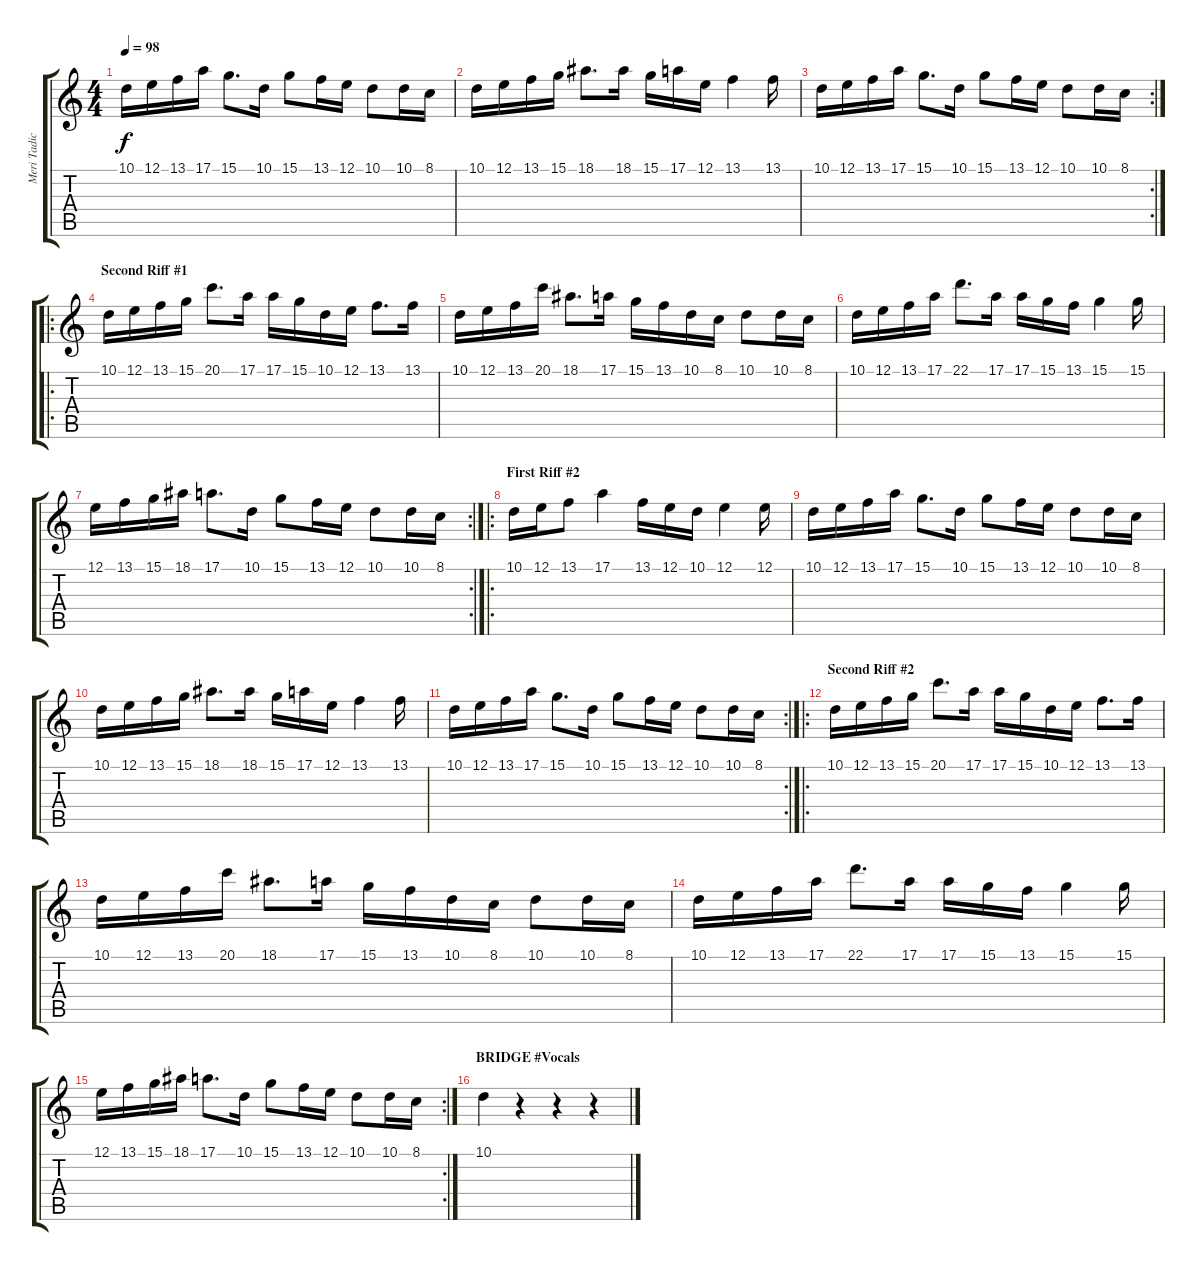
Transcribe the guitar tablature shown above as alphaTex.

\track ("Meri Tadic" "Meri Tadic") {instrument fiddle}
\staff {score tabs}
\tuning (E4 B3 G3 D3 A2 E2) {hide}
\ts (4 4)
\tempo 98
\clef g2
\ks c
10.1.16{dy f} 12.1.16 13.1.16 17.1.16 15.1.8{d} 10.1.16 15.1.8 13.1.16 12.1.16 10.1.8 10.1.16 8.1.16 |
10.1.16 12.1.16 13.1.16 15.1.16 18.1.8{d} 18.1.16 15.1.16 17.1.16 12.1.16 13.1.4 13.1.16 |
\rc 2
10.1.16 12.1.16 13.1.16 17.1.16 15.1.8{d} 10.1.16 15.1.8 13.1.16 12.1.16 10.1.8 10.1.16 8.1.16 |
\ro
\section ("" "Second Riff #1")
10.1.16 12.1.16 13.1.16 15.1.16 20.1.8{d} 17.1.16 17.1.16 15.1.16 10.1.16 12.1.16 13.1.8{d} 13.1.16 |
10.1.16 12.1.16 13.1.16 20.1.16 18.1.8{d} 17.1.16 15.1.16 13.1.16 10.1.16 8.1.16 10.1.8 10.1.16 8.1.16 |
10.1.16 12.1.16 13.1.16 17.1.16 22.1.8{d} 17.1.16 17.1.16 15.1.16 13.1.16 15.1.4 15.1.16 |
\rc 2
12.1.16 13.1.16 15.1.16 18.1.16 17.1.8{d} 10.1.16 15.1.8 13.1.16 12.1.16 10.1.8 10.1.16 8.1.16 |
\ro
\section ("" "First Riff #2")
10.1.16 12.1.16 13.1.8 17.1.4 13.1.16 12.1.16 10.1.16 12.1.4 12.1.16 |
10.1.16 12.1.16 13.1.16 17.1.16 15.1.8{d} 10.1.16 15.1.8 13.1.16 12.1.16 10.1.8 10.1.16 8.1.16 |
10.1.16 12.1.16 13.1.16 15.1.16 18.1.8{d} 18.1.16 15.1.16 17.1.16 12.1.16 13.1.4 13.1.16 |
\rc 2
10.1.16 12.1.16 13.1.16 17.1.16 15.1.8{d} 10.1.16 15.1.8 13.1.16 12.1.16 10.1.8 10.1.16 8.1.16 |
\ro
\section ("" "Second Riff #2")
10.1.16 12.1.16 13.1.16 15.1.16 20.1.8{d} 17.1.16 17.1.16 15.1.16 10.1.16 12.1.16 13.1.8{d} 13.1.16 |
10.1.16 12.1.16 13.1.16 20.1.16 18.1.8{d} 17.1.16 15.1.16 13.1.16 10.1.16 8.1.16 10.1.8 10.1.16 8.1.16 |
10.1.16 12.1.16 13.1.16 17.1.16 22.1.8{d} 17.1.16 17.1.16 15.1.16 13.1.16 15.1.4 15.1.16 |
\rc 2
12.1.16 13.1.16 15.1.16 18.1.16 17.1.8{d} 10.1.16 15.1.8 13.1.16 12.1.16 10.1.8 10.1.16 8.1.16 |
\section ("" "BRIDGE #Vocals")
10.1.4 r.4 r.4 r.4
